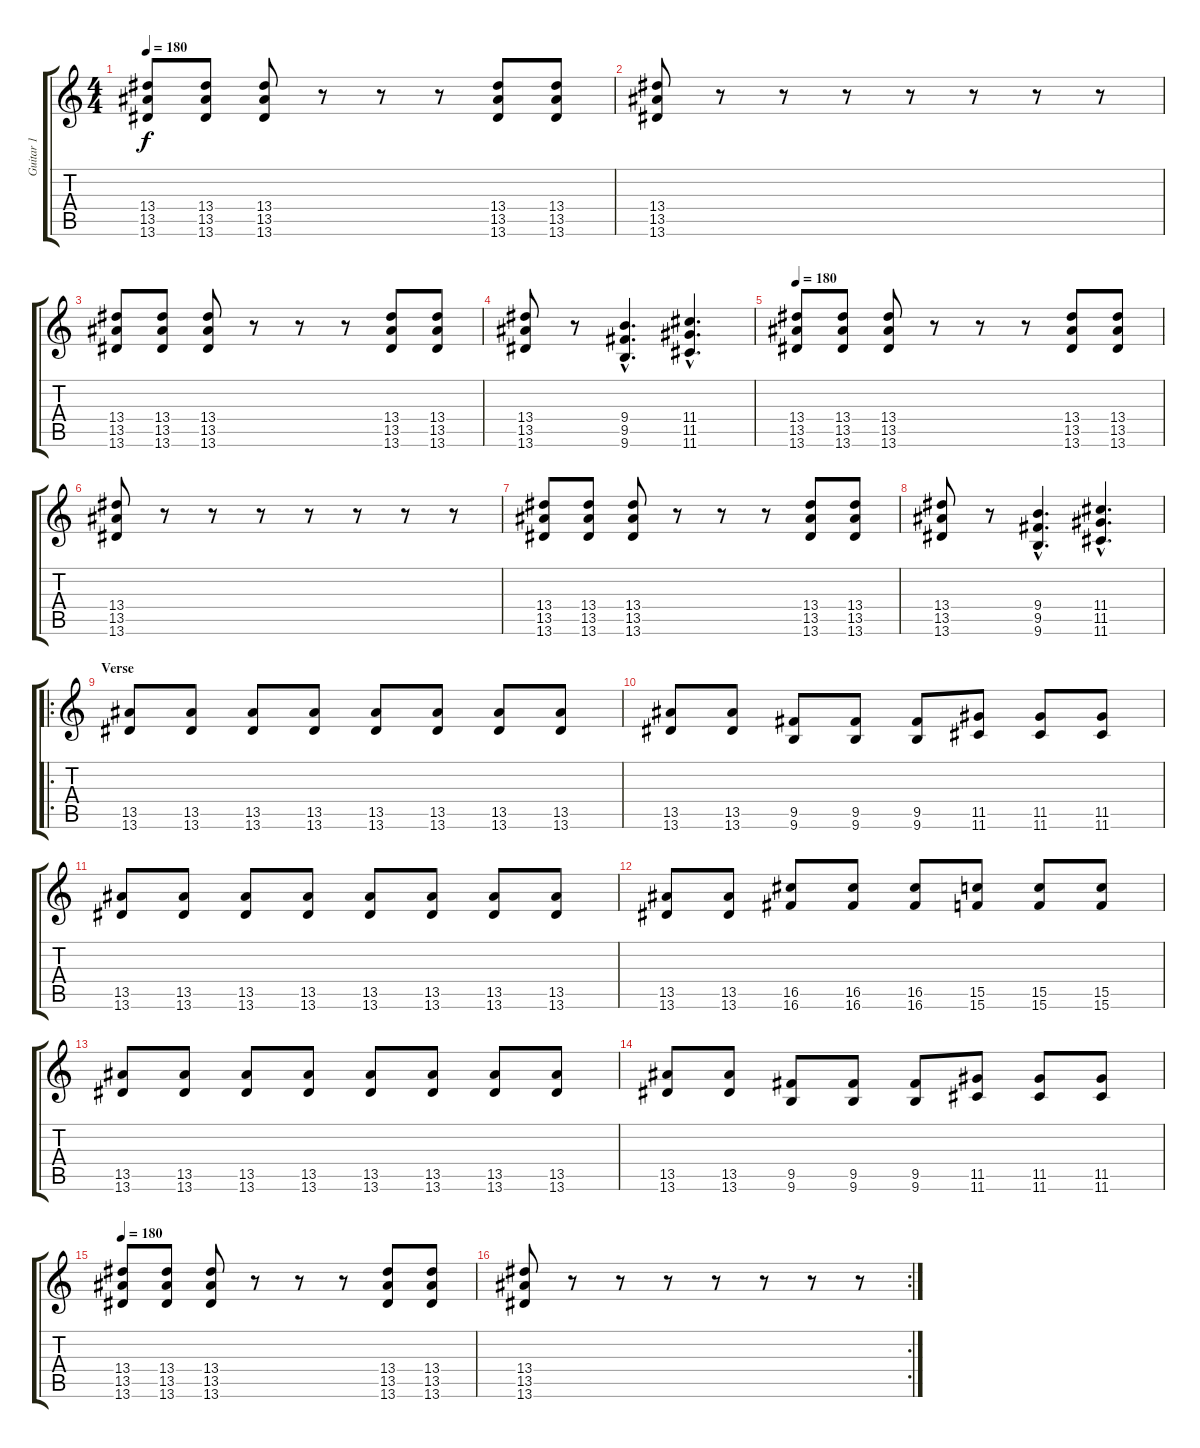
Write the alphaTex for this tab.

\track ("Guitar 1" "Guitar 1") {instrument distortionguitar}
\staff {score tabs}
\tuning (E4 B3 G3 D3 A2 D2) {hide}
\ts (4 4)
\tempo 180
\clef g2
\ks c
(13.4 13.5 13.6).8{dy f instrument distortionguitar} (13.4 13.5 13.6).8 (13.4 13.5 13.6).8 r.8 r.8 r.8 (13.4 13.5 13.6).8 (13.4 13.5 13.6).8 |
(13.4 13.5 13.6).8 r.8 r.8 r.8 r.8 r.8 r.8 r.8 |
(13.4 13.5 13.6).8 (13.4 13.5 13.6).8 (13.4 13.5 13.6).8 r.8 r.8 r.8 (13.4 13.5 13.6).8 (13.4 13.5 13.6).8 |
(13.4 13.5 13.6).8 r.8 (9.4{hac} 9.5{hac} 9.6{hac}).4{d} (11.4{hac} 11.5{hac} 11.6{hac}).4{d} |
\tempo 180
(13.4 13.5 13.6).8{instrument distortionguitar} (13.4 13.5 13.6).8 (13.4 13.5 13.6).8 r.8 r.8 r.8 (13.4 13.5 13.6).8 (13.4 13.5 13.6).8 |
(13.4 13.5 13.6).8 r.8 r.8 r.8 r.8 r.8 r.8 r.8 |
(13.4 13.5 13.6).8 (13.4 13.5 13.6).8 (13.4 13.5 13.6).8 r.8 r.8 r.8 (13.4 13.5 13.6).8 (13.4 13.5 13.6).8 |
(13.4 13.5 13.6).8 r.8 (9.4{hac} 9.5{hac} 9.6{hac}).4{d} (11.4{hac} 11.5{hac} 11.6{hac}).4{d} |
\ro
\section ("" "Verse")
(13.5 13.6).8 (13.5 13.6).8 (13.5 13.6).8 (13.5 13.6).8 (13.5 13.6).8 (13.5 13.6).8 (13.5 13.6).8 (13.5 13.6).8 |
(13.5 13.6).8 (13.5 13.6).8 (9.5 9.6).8 (9.5 9.6).8 (9.5 9.6).8 (11.5 11.6).8 (11.5 11.6).8 (11.5 11.6).8 |
(13.5 13.6).8 (13.5 13.6).8 (13.5 13.6).8 (13.5 13.6).8 (13.5 13.6).8 (13.5 13.6).8 (13.5 13.6).8 (13.5 13.6).8 |
(13.5 13.6).8 (13.5 13.6).8 (16.5 16.6).8 (16.5 16.6).8 (16.5 16.6).8 (15.5 15.6).8 (15.5 15.6).8 (15.5 15.6).8 |
(13.5 13.6).8 (13.5 13.6).8 (13.5 13.6).8 (13.5 13.6).8 (13.5 13.6).8 (13.5 13.6).8 (13.5 13.6).8 (13.5 13.6).8 |
(13.5 13.6).8 (13.5 13.6).8 (9.5 9.6).8 (9.5 9.6).8 (9.5 9.6).8 (11.5 11.6).8 (11.5 11.6).8 (11.5 11.6).8 |
\tempo 180
(13.4 13.5 13.6).8{instrument distortionguitar} (13.4 13.5 13.6).8 (13.4 13.5 13.6).8 r.8 r.8 r.8 (13.4 13.5 13.6).8 (13.4 13.5 13.6).8 |
\rc 2
(13.4 13.5 13.6).8 r.8 r.8 r.8 r.8 r.8 r.8 r.8
